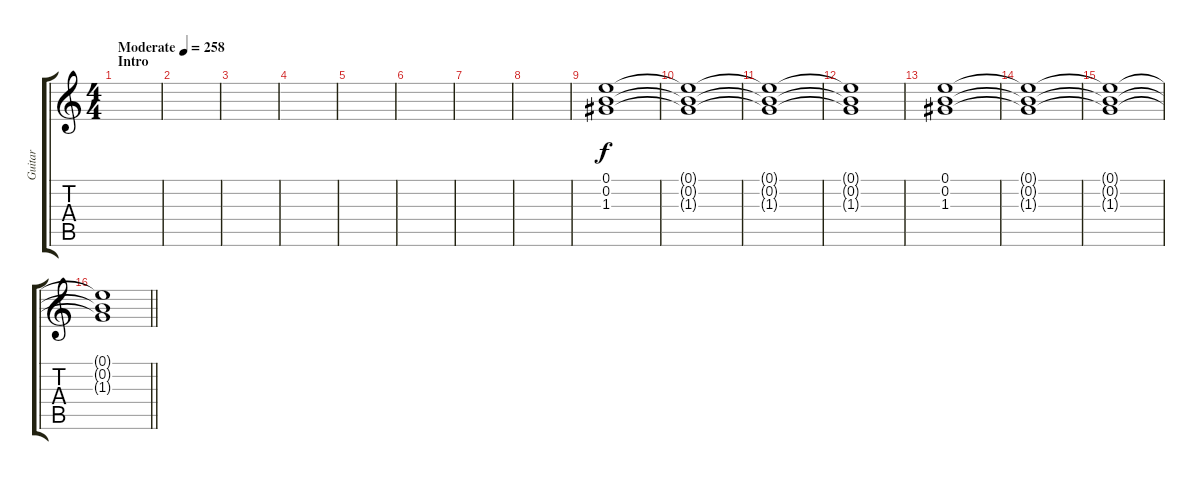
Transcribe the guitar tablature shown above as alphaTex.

\track ("Guitar" "Guitar") {instrument overdrivenguitar}
\staff {score tabs}
\tuning (E4 B3 G3 D3 A2 E2) {hide}
\ts (4 4)
\section ("" "Intro")
\tempo (258 "Moderate")
\clef g2
\ks c
|
|
|
|
|
|
|
|
(0.1 0.2 1.3).1 |
(0.1{t} 0.2{t} 1.3{t}).1 |
(0.1{t} 0.2{t} 1.3{t}).1 |
(0.1{t} 0.2{t} 1.3{t}).1 |
(0.1 0.2 1.3).1 |
(0.1{t} 0.2{t} 1.3{t}).1 |
(0.1{t} 0.2{t} 1.3{t}).1 |
\barLineRight lightlight
(0.1{t} 0.2{t} 1.3{t}).1
